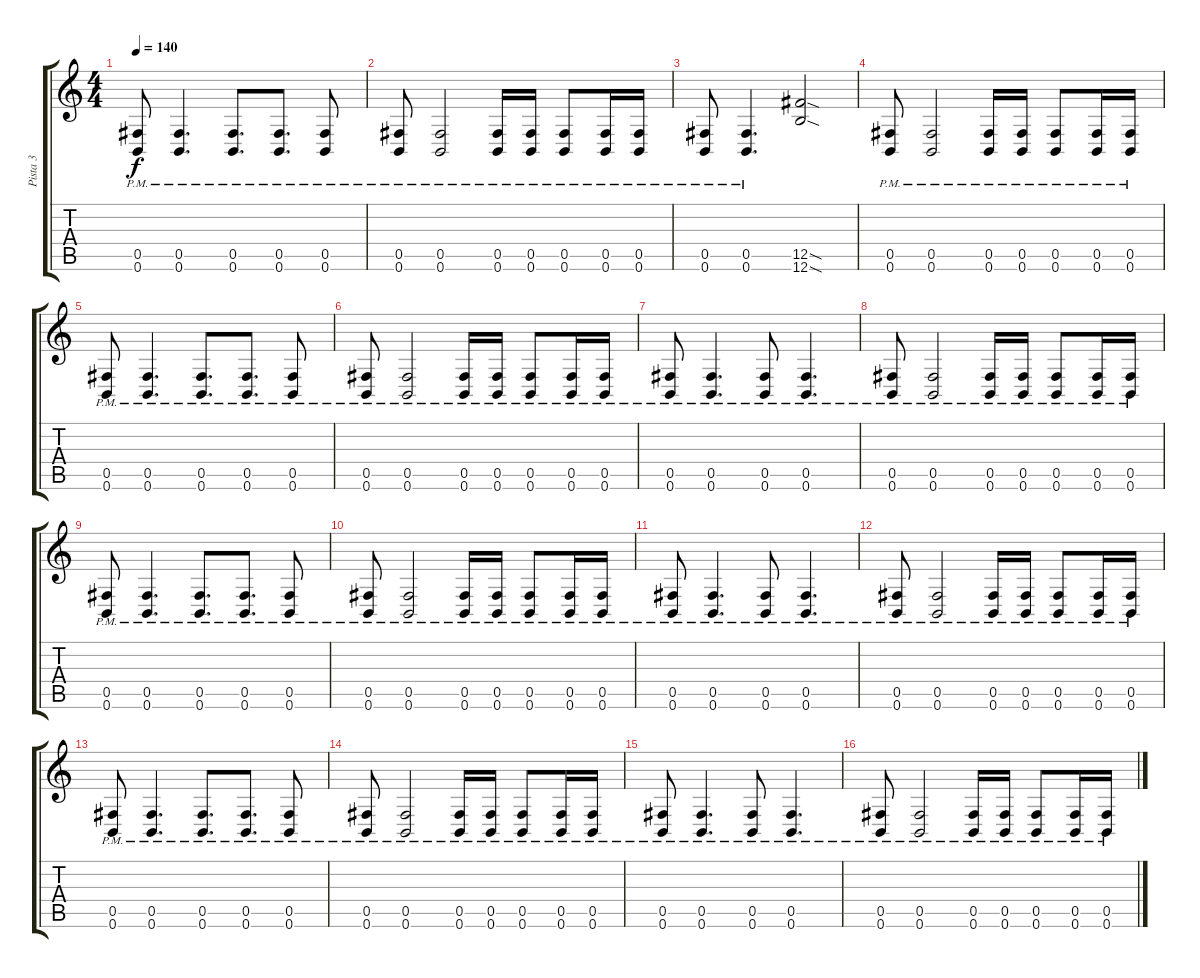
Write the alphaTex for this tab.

\track ("Pista 3" "Pista 3") {instrument distortionguitar}
\staff {score tabs}
\tuning (Db4 Ab3 E3 B2 Gb2 B1) {hide}
\ts (4 4)
\tempo 140
\clef g2
\ks c
(0.5{pm} 0.6{pm}).8{dy f} (0.5{pm} 0.6{pm}).4{d} (0.5{pm} 0.6{pm}).8{d} (0.5{pm} 0.6{pm}).8{d} (0.5{pm} 0.6{pm}).8 |
(0.5{pm} 0.6{pm}).8 (0.5{pm} 0.6{pm}).2 (0.5{pm} 0.6{pm}).16 (0.5{pm} 0.6{pm}).16 (0.5{pm} 0.6{pm}).8 (0.5{pm} 0.6{pm}).16 (0.5{pm} 0.6{pm}).16 |
(0.5{pm} 0.6{pm}).8 (0.5{pm} 0.6{pm}).4{d} (12.5{sod} 12.6{sod}).2 |
(0.5{pm} 0.6{pm}).8 (0.5{pm} 0.6{pm}).2 (0.5{pm} 0.6{pm}).16 (0.5{pm} 0.6{pm}).16 (0.5{pm} 0.6{pm}).8 (0.5{pm} 0.6{pm}).16 (0.5{pm} 0.6{pm}).16 |
(0.5{pm} 0.6{pm}).8 (0.5{pm} 0.6{pm}).4{d} (0.5{pm} 0.6{pm}).8{d} (0.5{pm} 0.6{pm}).8{d} (0.5{pm} 0.6{pm}).8 |
(0.5{pm} 0.6{pm}).8 (0.5{pm} 0.6{pm}).2 (0.5{pm} 0.6{pm}).16 (0.5{pm} 0.6{pm}).16 (0.5{pm} 0.6{pm}).8 (0.5{pm} 0.6{pm}).16 (0.5{pm} 0.6{pm}).16 |
(0.5{pm} 0.6{pm}).8 (0.5{pm} 0.6{pm}).4{d} (0.5{pm} 0.6{pm}).8 (0.5{pm} 0.6{pm}).4{d} |
(0.5{pm} 0.6{pm}).8 (0.5{pm} 0.6{pm}).2 (0.5{pm} 0.6{pm}).16 (0.5{pm} 0.6{pm}).16 (0.5{pm} 0.6{pm}).8 (0.5{pm} 0.6{pm}).16 (0.5{pm} 0.6{pm}).16 |
(0.5{pm} 0.6{pm}).8 (0.5{pm} 0.6{pm}).4{d} (0.5{pm} 0.6{pm}).8{d} (0.5{pm} 0.6{pm}).8{d} (0.5{pm} 0.6{pm}).8 |
(0.5{pm} 0.6{pm}).8 (0.5{pm} 0.6{pm}).2 (0.5{pm} 0.6{pm}).16 (0.5{pm} 0.6{pm}).16 (0.5{pm} 0.6{pm}).8 (0.5{pm} 0.6{pm}).16 (0.5{pm} 0.6{pm}).16 |
(0.5{pm} 0.6{pm}).8 (0.5{pm} 0.6{pm}).4{d} (0.5{pm} 0.6{pm}).8 (0.5{pm} 0.6{pm}).4{d} |
(0.5{pm} 0.6{pm}).8 (0.5{pm} 0.6{pm}).2 (0.5{pm} 0.6{pm}).16 (0.5{pm} 0.6{pm}).16 (0.5{pm} 0.6{pm}).8 (0.5{pm} 0.6{pm}).16 (0.5{pm} 0.6{pm}).16 |
(0.5{pm} 0.6{pm}).8 (0.5{pm} 0.6{pm}).4{d} (0.5{pm} 0.6{pm}).8{d} (0.5{pm} 0.6{pm}).8{d} (0.5{pm} 0.6{pm}).8 |
(0.5{pm} 0.6{pm}).8 (0.5{pm} 0.6{pm}).2 (0.5{pm} 0.6{pm}).16 (0.5{pm} 0.6{pm}).16 (0.5{pm} 0.6{pm}).8 (0.5{pm} 0.6{pm}).16 (0.5{pm} 0.6{pm}).16 |
(0.5{pm} 0.6{pm}).8 (0.5{pm} 0.6{pm}).4{d} (0.5{pm} 0.6{pm}).8 (0.5{pm} 0.6{pm}).4{d} |
(0.5{pm} 0.6{pm}).8 (0.5{pm} 0.6{pm}).2 (0.5{pm} 0.6{pm}).16 (0.5{pm} 0.6{pm}).16 (0.5{pm} 0.6{pm}).8 (0.5{pm} 0.6{pm}).16 (0.5{pm} 0.6{pm}).16
